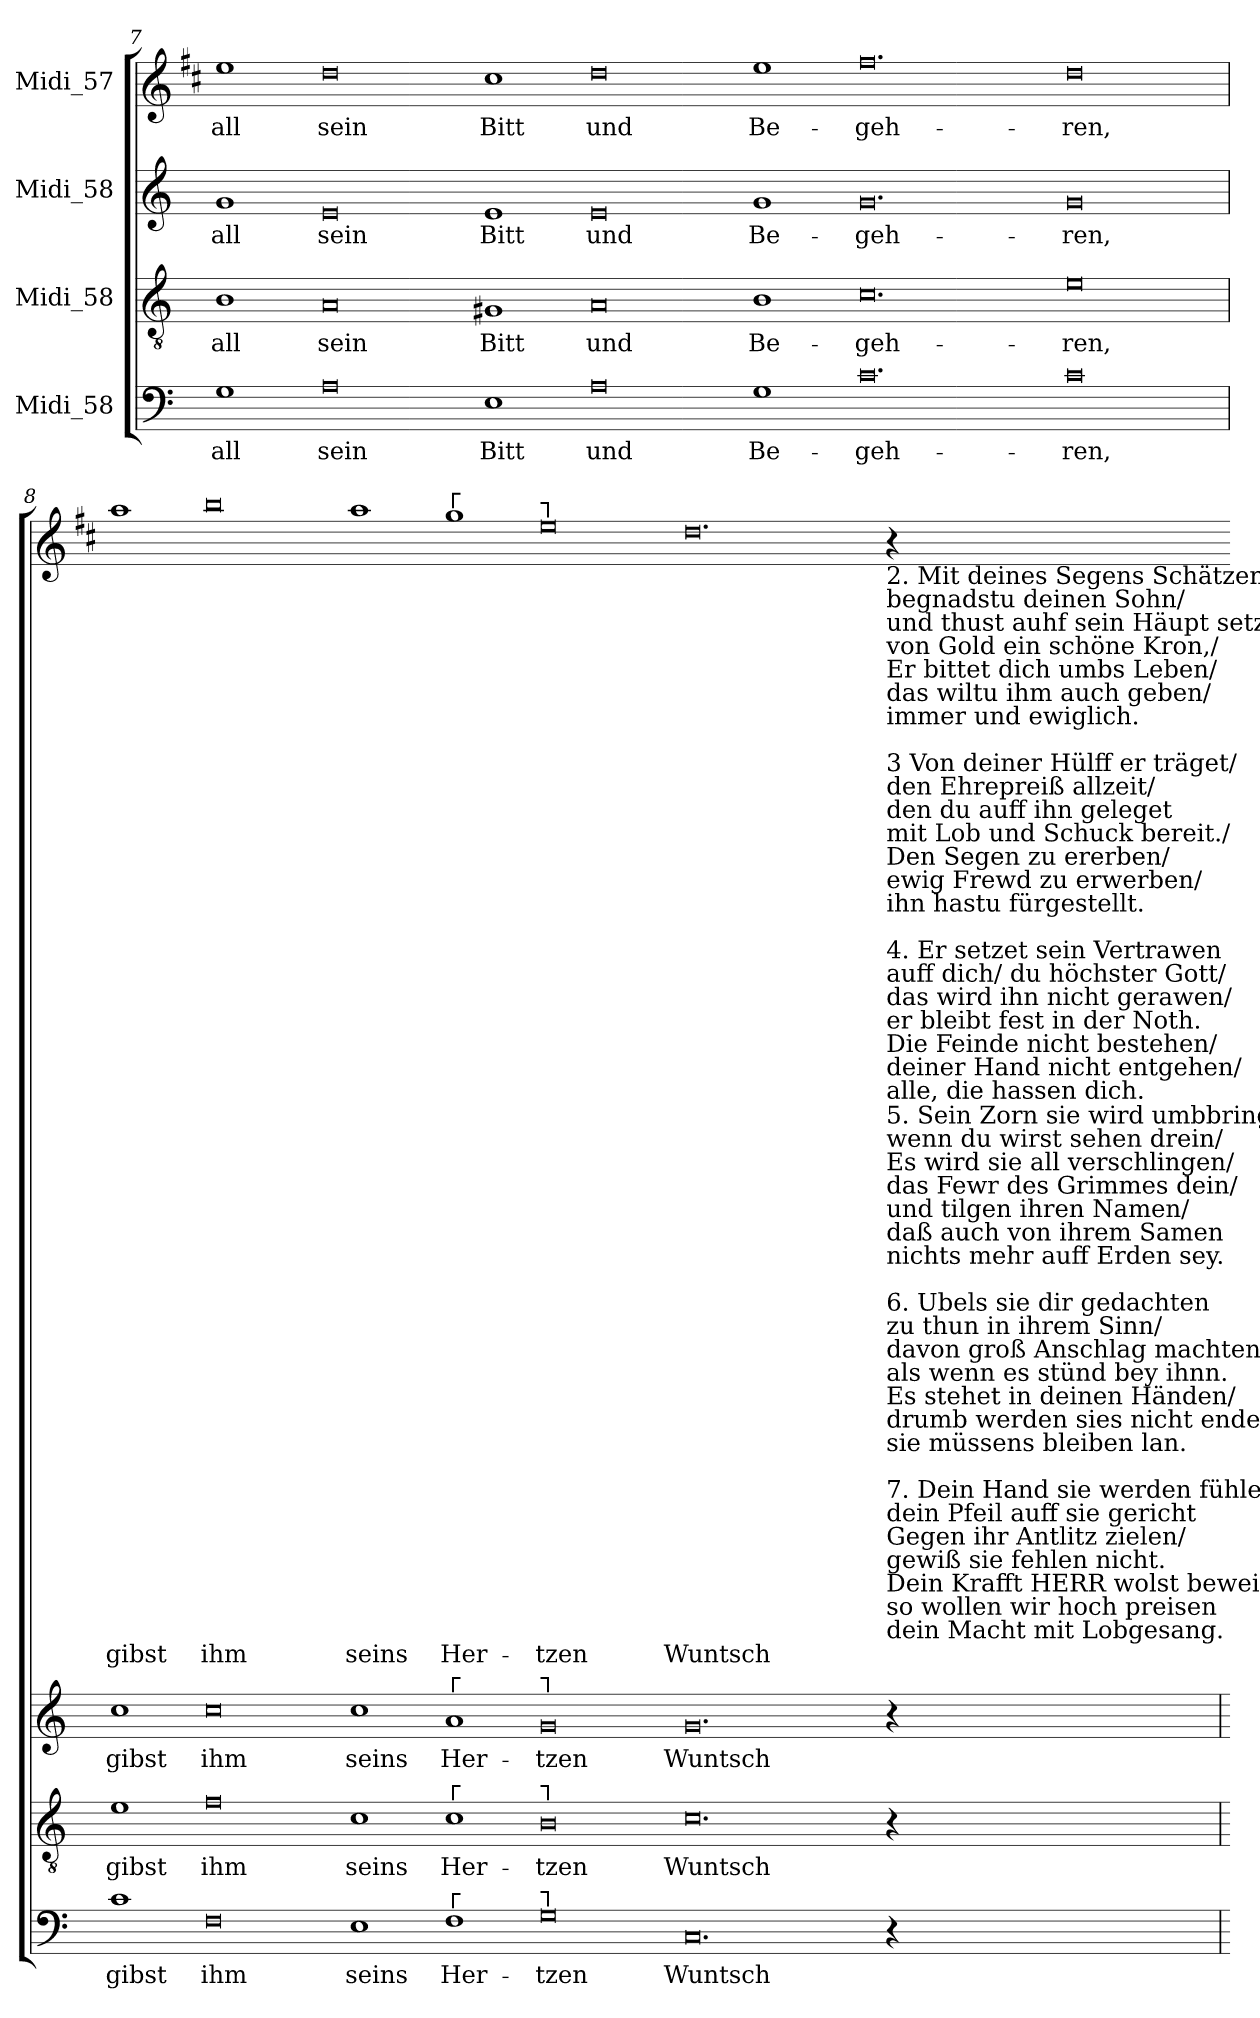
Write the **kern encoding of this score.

**kern	**text	**kern	**text	**kern	**text	**kern	**text
*part4	*part4	*part3	*part3	*part2	*part2	*part1	*part1
*staff4	*staff4	*staff3	*staff3	*staff2	*staff2	*staff1	*staff1
*I"Midi_58	*	*I"Midi_58	*	*I"Midi_58	*	*I"Midi_57	*
*clefF4	*	*clefGv2	*	*clefG2	*	*clefG2	*
*	*	*	*	*	*	*ITrd1c2	*
*k[]	*	*k[]	*	*k[]	*	*k[]	*
*C:	*	*C:	*	*C:	*	*C:	*
=7	=7	=7	=7	=7	=7	=7	=7
!	!LO:LY:b	!	!LO:LY:b	!	!LO:LY:b	!	!LO:LY:b
1G	all	1B	all	1g	all	1dd	all
!	!LO:LY:b	!	!LO:LY:b	!	!LO:LY:b	!	!LO:LY:b
0A	sein	0A	sein	0e	sein	0cc	sein
!	!LO:LY:b	!	!LO:LY:b	!	!LO:LY:b	!	!LO:LY:b
1E	Bitt	1G#X	Bitt	1e	Bitt	1b	Bitt
!	!LO:LY:b	!	!LO:LY:b	!	!LO:LY:b	!	!LO:LY:b
0A	und	0A	und	0e	und	0cc	und
!	!LO:LY:b	!	!LO:LY:b	!	!LO:LY:b	!	!LO:LY:b
1G	Be-	1B	Be-	1g	Be-	1dd	Be-
!	!LO:LY:b	!	!LO:LY:b	!	!LO:LY:b	!	!LO:LY:b
0.c	-geh-	0.c	-geh-	0.g	-geh-	0.ee	-geh-
!	!LO:LY:b	!	!LO:LY:b	!	!LO:LY:b	!	!LO:LY:b
0c	-ren,	0e	-ren,	0g	-ren,	0cc	-ren,
=8	=8	=8	=8	=8	=8	=8	=8
!	!LO:LY:b	!	!LO:LY:b	!	!LO:LY:b	!	!LO:LY:b
1c	gibst	1e	gibst	1cc	gibst	1gg	gibst
!	!LO:LY:b	!	!LO:LY:b	!	!LO:LY:b	!	!LO:LY:b
0F	ihm	0f	ihm	0cc	ihm	0aa	ihm
!	!LO:LY:b	!	!LO:LY:b	!	!LO:LY:b	!	!LO:LY:b
1E	seins	1c	seins	1cc	seins	1gg	seins
!	!	!	!	!	!	!LO:TX:a:t=┌	!
!	!	!	!	!LO:TX:a:t=┌	!	!	!
!	!	!LO:TX:a:t=┌	!	!	!	!	!
!LO:TX:a:t=┌	!	!	!	!	!	!	!
!	!LO:LY:b	!	!LO:LY:b	!	!LO:LY:b	!	!LO:LY:b
1F	Her-	1c	Her-	1a	Her-	1ff	Her-
!	!	!	!	!	!	!LO:TX:a:t=┐	!
!	!	!	!	!LO:TX:a:t=┐	!	!	!
!	!	!LO:TX:a:t=┐	!	!	!	!	!
!LO:TX:a:t=┐	!	!	!	!	!	!	!
!	!LO:LY:b	!	!LO:LY:b	!	!LO:LY:b	!	!LO:LY:b
0G	-tzen	0B	-tzen	0g	-tzen	0dd	-tzen
!	!LO:LY:b	!	!LO:LY:b	!	!LO:LY:b	!	!LO:LY:b
0.C	Wuntsch	0.c	Wuntsch	0.g	Wuntsch	0.cc	Wuntsch
!!LO:LB:g=z
=9-	=9-	=9-	=9-	=9-	=9-	=9-	=9-
!	!	!	!	!	!	!LO:TX:b:t=2. Mit deines Segens Schätzen/\nbegnadstu deinen Sohn/\nund thust auhf sein Häupt setzen/\nvon Gold ein schöne Kron,/\nEr bittet dich umbs Leben/\ndas wiltu ihm auch geben/\nimmer und ewiglich.\n\n3 Von deiner Hülff er träget/\nden Ehrepreiß allzeit/\nden du auff ihn geleget\nmit Lob und Schuck bereit./\nDen Segen zu ererben/\newig Frewd zu erwerben/\nihn hastu fürgestellt.\n\n4. Er setzet sein Vertrawen\nauff dich/ du höchster Gott/\ndas wird ihn nicht gerawen/\ner bleibt fest in der Noth.\nDie Feinde nicht bestehen/\ndeiner Hand nicht entgehen/\nalle, die hassen dich.	!
!	!	!	!	!	!	!LO:TX:b:t=5. Sein Zorn sie wird umbbringen/\nwenn du wirst sehen drein/\nEs wird sie all verschlingen/\ndas Fewr des Grimmes dein/\nund tilgen ihren Namen/\ndaß auch von ihrem Samen\nnichts mehr auff Erden sey.\n\n6. Ubels sie dir gedachten\nzu thun in ihrem Sinn/\ndavon groß Anschlag machten/\nals wenn es stünd bey ihnn.\nEs stehet in deinen Händen/\ndrumb werden sies nicht enden/\nsie müssens bleiben lan.\n\n7. Dein Hand sie werden fühlen/\ndein Pfeil auff sie gericht\nGegen ihr Antlitz zielen/\ngewiß sie fehlen nicht.\nDein Krafft HERR wolst beweisen/\nso wollen wir hoch preisen\ndein Macht mit Lobgesang.	!
4r	.	4r	.	4r	.	4r	.
=	=-	=	=-	=	=-	=-	=-
*-	*-	*-	*-	*-	*-	*-	*-
